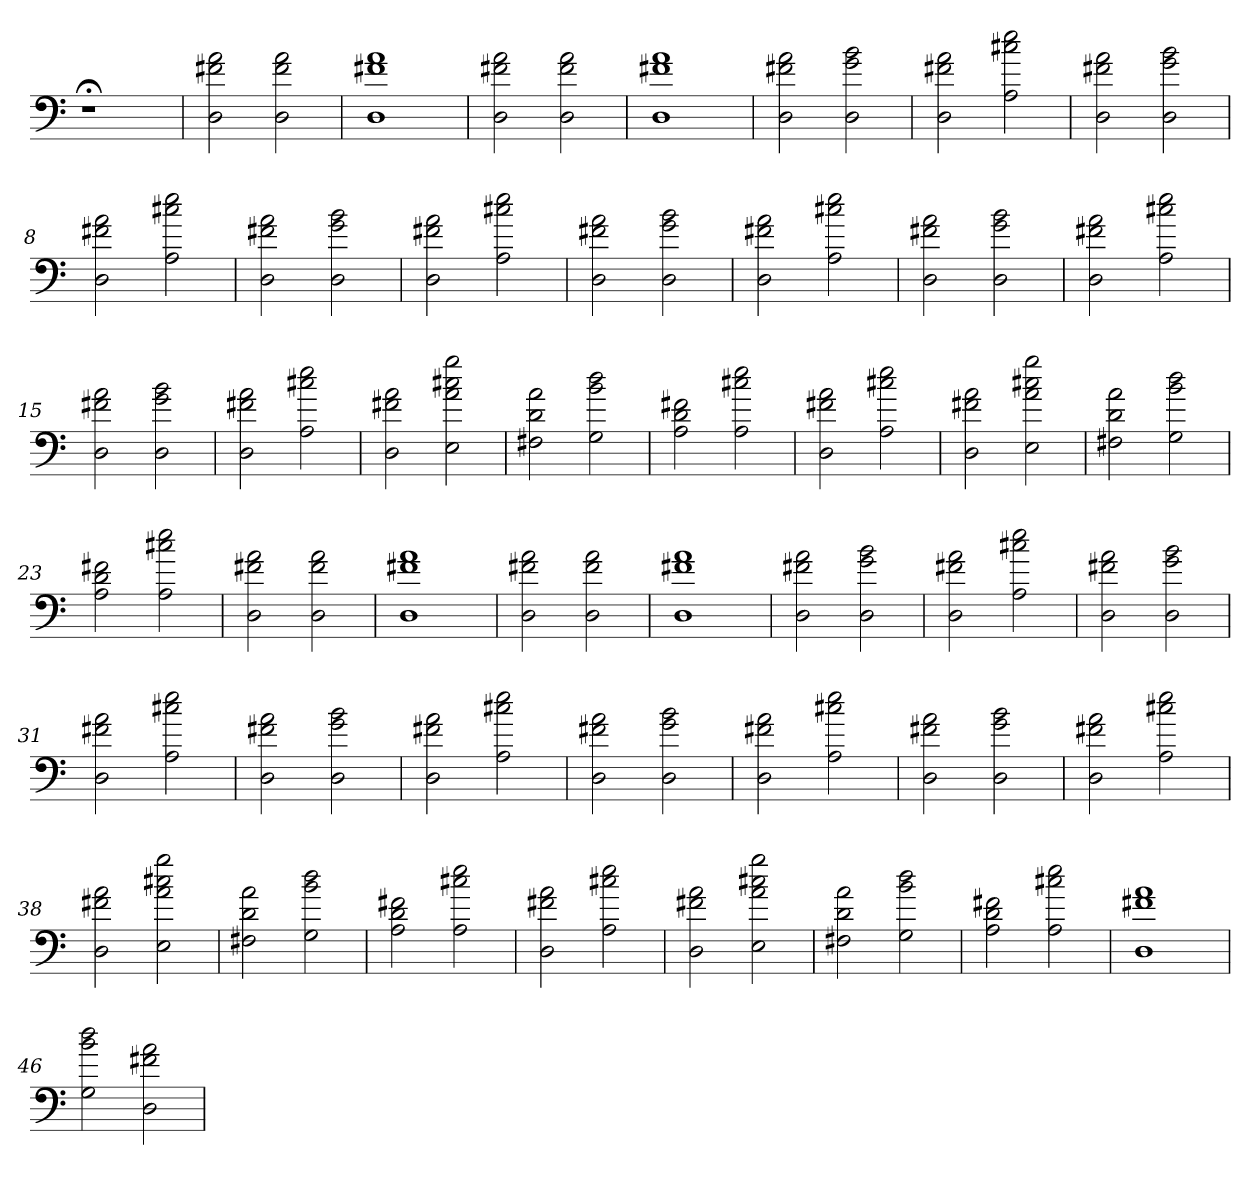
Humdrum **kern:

**kern
*part1
*staff1
=
1r;<
=1
2D 2f#X 2a
2D 2f# 2a
=2
1D 1f#X 1a
=3
2D 2f#X 2a
2D 2f# 2a
=4
1D 1f#X 1a
=5
2D 2f#X 2a
2D 2g 2b
=6
2D 2f#X 2a
2A 2cc#X 2ee
=7
2D 2f#X 2a
2D 2g 2b
=8
2D 2f#X 2a
2A 2cc#X 2ee
=9
2D 2f#X 2a
2D 2g 2b
=10
2D 2f#X 2a
2A 2cc#X 2ee
=11
2D 2f#X 2a
2D 2g 2b
=12
2D 2f#X 2a
2A 2cc#X 2ee
=13
2D 2f#X 2a
2D 2g 2b
=14
2D 2f#X 2a
2A 2cc#X 2ee
=15
2D 2f#X 2a
2D 2g 2b
=16
2D 2f#X 2a
2A 2cc#X 2ee
=17
2D 2f#X 2a
2E 2a 2cc#X 2gg
=18
2F#X 2d 2a
2G 2b 2dd
=19
2A 2d 2f#X
2A 2cc#X 2ee
=20
2D 2f#X 2a
2A 2cc#X 2ee
=21
2D 2f#X 2a
2E 2a 2cc#X 2gg
=22
2F#X 2d 2a
2G 2b 2dd
=23
2A 2d 2f#X
2A 2cc#X 2ee
=24
2D 2f#X 2a
2D 2f# 2a
=25
1D 1f#X 1a
=26
2D 2f#X 2a
2D 2f# 2a
=27
1D 1f#X 1a
=28
2D 2f#X 2a
2D 2g 2b
=29
2D 2f#X 2a
2A 2cc#X 2ee
=30
2D 2f#X 2a
2D 2g 2b
=31
2D 2f#X 2a
2A 2cc#X 2ee
=32
2D 2f#X 2a
2D 2g 2b
=33
2D 2f#X 2a
2A 2cc#X 2ee
=34
2D 2f#X 2a
2D 2g 2b
=35
2D 2f#X 2a
2A 2cc#X 2ee
=36
2D 2f#X 2a
2D 2g 2b
=37
2D 2f#X 2a
2A 2cc#X 2ee
=38
2D 2f#X 2a
2E 2a 2cc#X 2gg
=39
2F#X 2d 2a
2G 2b 2dd
=40
2A 2d 2f#X
2A 2cc#X 2ee
=41
2D 2f#X 2a
2A 2cc#X 2ee
=42
2D 2f#X 2a
2E 2a 2cc#X 2gg
=43
2F#X 2d 2a
2G 2b 2dd
=44
2A 2d 2f#X
2A 2cc#X 2ee
=45
1D 1f#X 1a
=46
2G 2b 2dd
2D 2f#X 2a
=
*-
